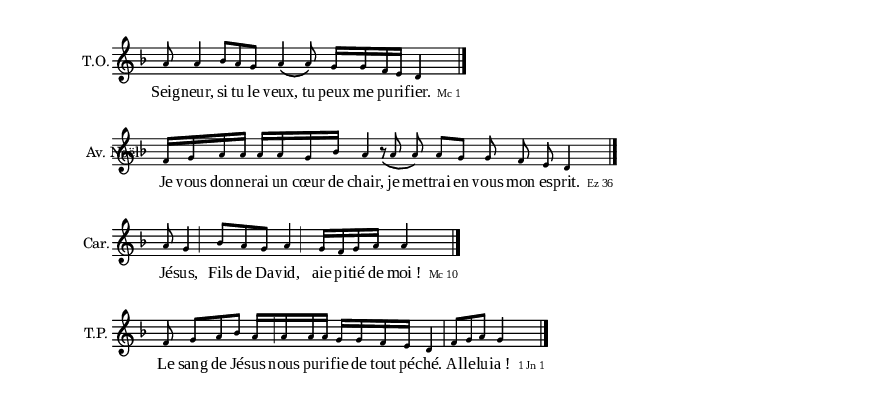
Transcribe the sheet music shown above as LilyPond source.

\version "2.10.0"
\include "definitions.ly"

%\markup { psaume 50 - 1° mode}



\relative a' { 
	\new Staff {
		\cadenzaOn
		\key f \major
		\set Staff.instrumentName = \markup{ \center-align { T.O. } }
		a8 a4
		\times 2/3 { bes8[ a g] }
		\times 2/3 { a4\( a8\) }
		g16[ g f e]
		d4
		\endBar
	}	\addlyrics {
		Seig -- neur, si tu le veux, tu peux me pu -- ri -- fier.
		\markup { \citation #"Mc 1"}
	}
}
\relative a' { 
	\new Staff {
		\cadenzaOn
		\key f \major
		\set Staff.instrumentName = \markup{ \center-align { Av. Noël } }
		f16[ g a a]
		a[ a g bes]
		a4
		\pespace
		\times 2/3 { r8_\( a a\) }
		a[ g]
		\times 2/3 { g f e  }
		d4
		\endBar
	}	\addlyrics {
		Je vous don --  ne -- rai un cœur de chair, je met -- trai en vous mon es -- prit.
		\markup { \citation #"Ez 36"}
	}
}
\relative a' { 
	\new Staff {
		\cadenzaOn
		\key f \major
		\set Staff.instrumentName = \markup{ \center-align { Car. } }
		a8 g4 \cesure \pespace
		\times 2/3 { bes8[ a g] }
		a4 \cesure \pespace
		g16[ f g a]
		a4
		\endBar
	}	\addlyrics {
		Jé -- sus, Fils de Da -- vid, aie pi -- tié de "moi !"
		\markup { \citation #"Mc 10"}
	}
}
\relative a' { 
	\new Staff {
		\cadenzaOn
		\key f \major
		\set Staff.instrumentName = \markup{ \center-align { T.P. } }
		f8
		\times 2/3 { g8[ a bes] }
		a16[\cesure a a a]
		g16[ g f e]
		d4 \barre 
		\times 2/3 {f8[ g a]} g4 
		
		
		\endBar
	}	\addlyrics {
		Le sang de Jé -- sus nous pu -- ri -- fie de tout pé -- ché. Al -- le -- lu -- "ia !" 
		\markup { \citation #"1 Jn 1"}
	}
}
